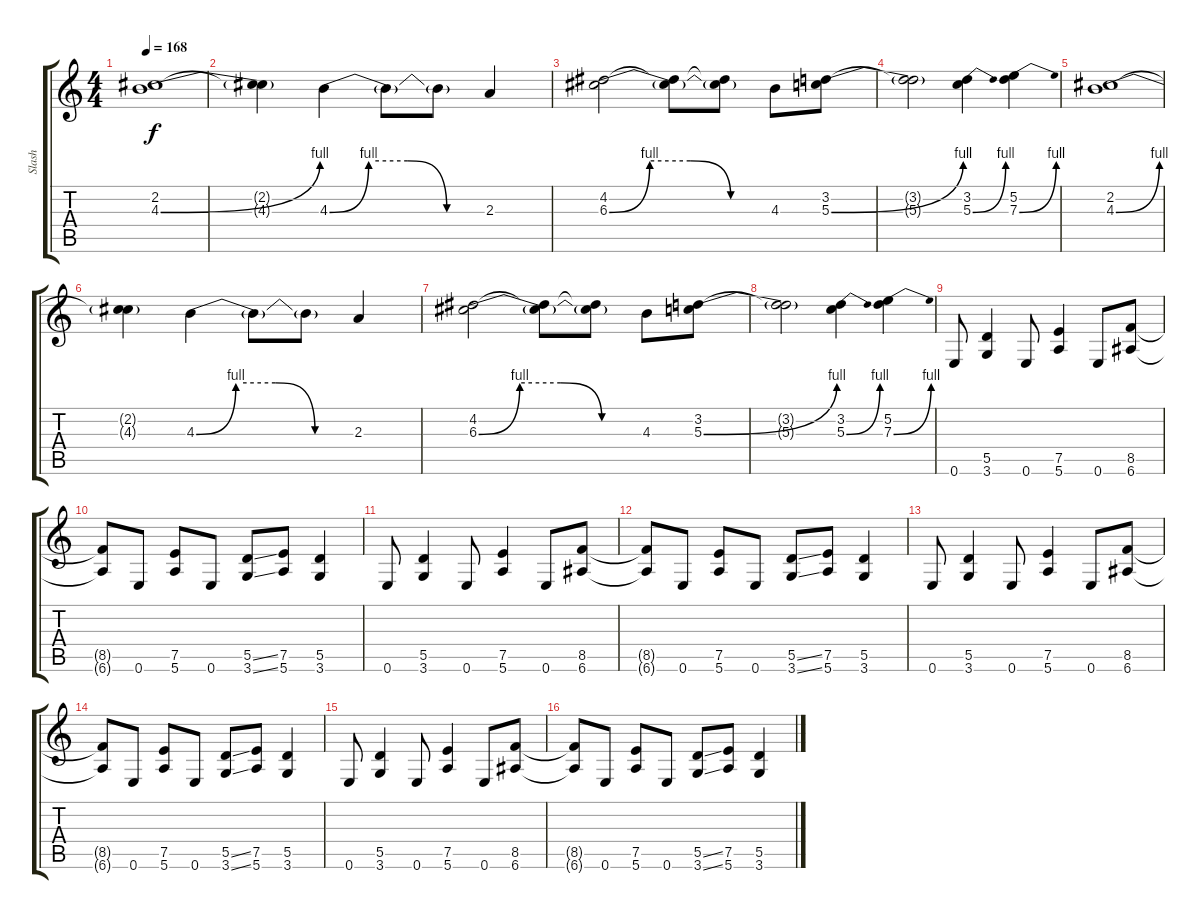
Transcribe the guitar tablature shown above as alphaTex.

\track ("Slash" "Slash") {instrument overdrivenguitar}
\staff {score tabs}
\tuning (E4 B3 G3 D3 A2 E2) {hide}
\ts (4 4)
\tempo 168
\clef g2
\ks c
(2.2 4.3{be (bend 0 0 60 4)}).1{dy f instrument overdrivenguitar} |
(2.2{t} 4.3{t}).4 4.3{be (custom 0 0 15 4 30 4 45 0 60 0)}.4 4.3{t}.8 4.3{t}.8 2.3.4 |
(4.2 6.3{be (custom 0 0 15 4 30 4 45 0 60 0)}).2 (4.2{t} 6.3{t}).8 (4.2{t} 6.3{t}).8 4.3.8 (3.2 5.3{be (bend 0 0 60 4)}).8 |
(3.2{t} 5.3{t}).2 (3.2 5.3{be (bend 0 0 60 4)}).4 (5.2 7.3{be (bend 0 0 60 4)}).4 |
(2.2 4.3{be (bend 0 0 60 4)}).1{instrument overdrivenguitar} |
(2.2{t} 4.3{t}).4 4.3{be (custom 0 0 15 4 30 4 45 0 60 0)}.4 4.3{t}.8 4.3{t}.8 2.3.4 |
(4.2 6.3{be (custom 0 0 15 4 30 4 45 0 60 0)}).2 (4.2{t} 6.3{t}).8 (4.2{t} 6.3{t}).8 4.3.8 (3.2 5.3{be (bend 0 0 60 4)}).8 |
(3.2{t} 5.3{t}).2 (3.2 5.3{be (bend 0 0 60 4)}).4 (5.2 7.3{be (bend 0 0 60 4)}).4 |
0.6.8 (5.5 3.6).4 0.6.8 (7.5 5.6).4 0.6.8 (8.5 6.6).8 |
(8.5{t} 6.6{t}).8 0.6.8 (7.5 5.6).8 0.6.8 (5.5{ss} 3.6{ss}).8 (7.5 5.6).8 (5.5 3.6).4 |
0.6.8 (5.5 3.6).4 0.6.8 (7.5 5.6).4 0.6.8 (8.5 6.6).8 |
(8.5{t} 6.6{t}).8 0.6.8 (7.5 5.6).8 0.6.8 (5.5{ss} 3.6{ss}).8 (7.5 5.6).8 (5.5 3.6).4 |
0.6.8 (5.5 3.6).4 0.6.8 (7.5 5.6).4 0.6.8 (8.5 6.6).8 |
(8.5{t} 6.6{t}).8 0.6.8 (7.5 5.6).8 0.6.8 (5.5{ss} 3.6{ss}).8 (7.5 5.6).8 (5.5 3.6).4 |
0.6.8 (5.5 3.6).4 0.6.8 (7.5 5.6).4 0.6.8 (8.5 6.6).8 |
(8.5{t} 6.6{t}).8 0.6.8 (7.5 5.6).8 0.6.8 (5.5{ss} 3.6{ss}).8 (7.5 5.6).8 (5.5 3.6).4
